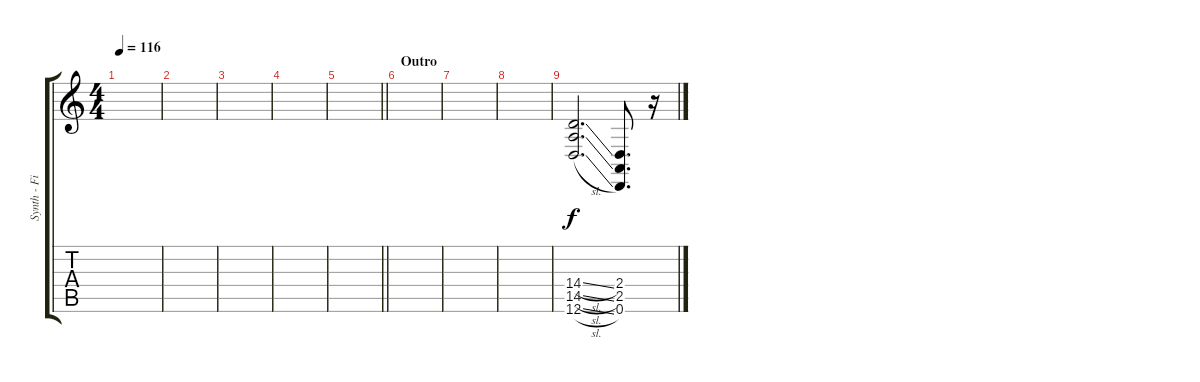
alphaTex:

\track ("Synth - Fills 2" "Synth - Fi") {instrument tubularbells}
\staff {score tabs}
\tuning (D4 A3 F3 C3 G2 D2) {hide}
\ts (4 4)
\tempo 116
\clef g2
\ks c
|
|
|
|
\barLineRight lightlight
|
\section ("" "Outro")
|
|
|
(14.4{sl} 14.5{sl} 12.6{sl}).2{d instrument seashore} (2.4 2.5 0.6).8{d} r.16
